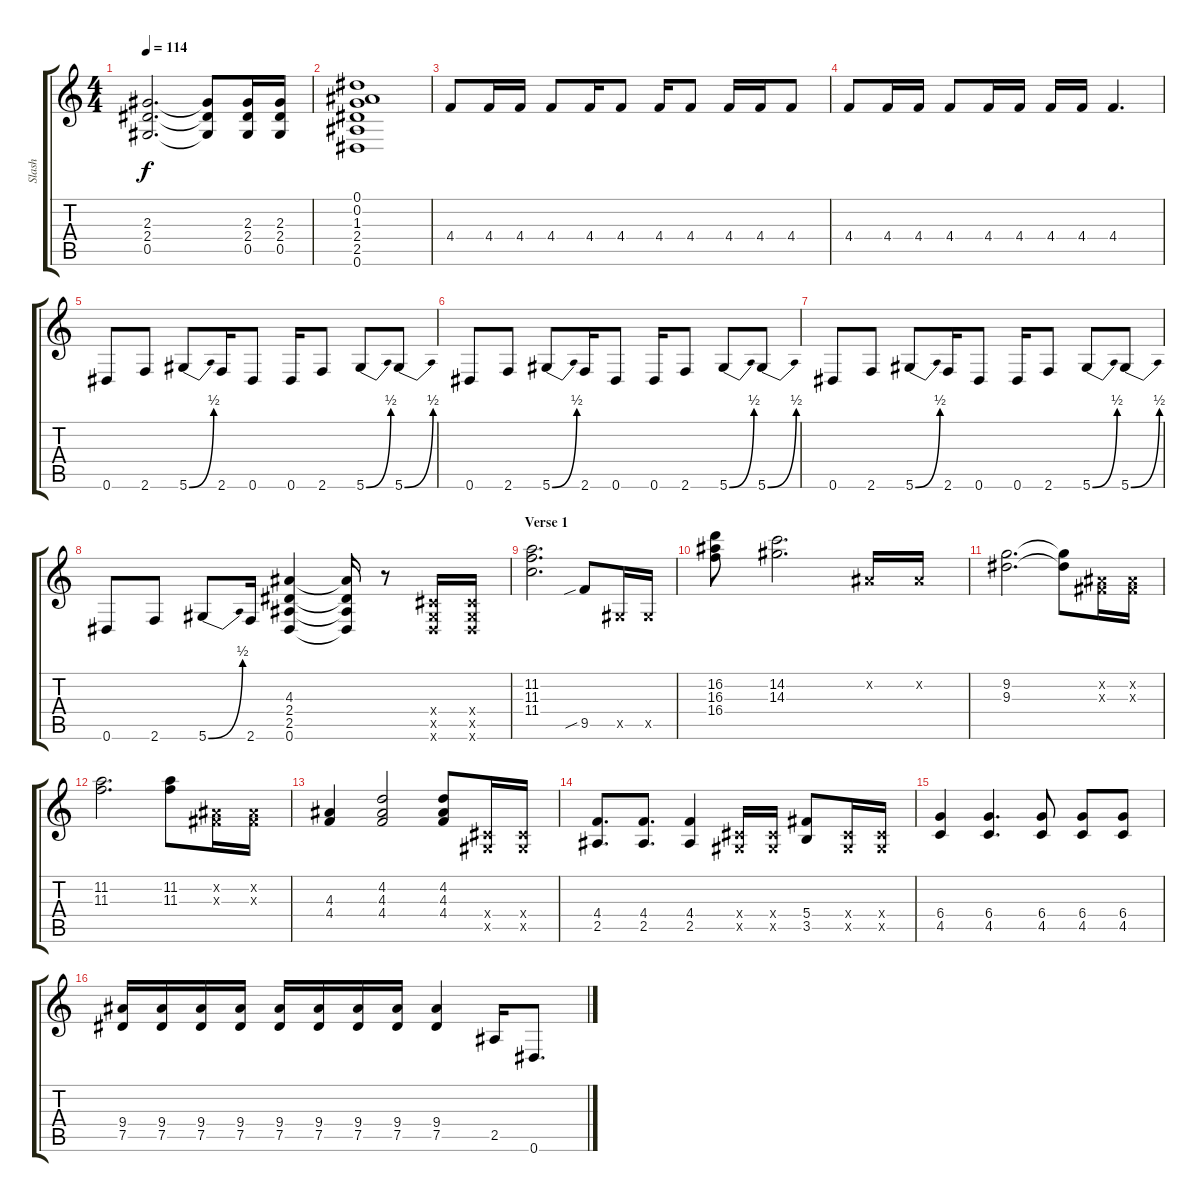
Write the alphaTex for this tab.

\track ("Slash" "Slash") {instrument distortionguitar}
\staff {score tabs}
\tuning (Eb4 Bb3 Gb3 Db3 Ab2 Eb2) {hide}
\ts (4 4)
\tempo 114
\clef g2
\ks c
(2.3 2.4 0.5).2{d dy f} (2.3{t} 2.4{t} 0.5{t}).8 (2.3 2.4 0.5).16 (2.3 2.4 0.5).16 |
(0.1 0.2 1.3 2.4 2.5 0.6).1 |
4.4.8 4.4.16 4.4.16 4.4.8 4.4.16 4.4.8 4.4.16 4.4.8 4.4.16 4.4.16 4.4.8 |
4.4.8 4.4.16 4.4.16 4.4.8 4.4.16 4.4.16 4.4.16 4.4.16 4.4.4{d} |
0.6.8 2.6.8 5.6{be (bend 0 0 60 2)}.8 2.6.16 0.6.8 0.6.16 2.6.8 5.6{be (bend 0 0 60 2)}.8 5.6{be (bend 0 0 60 2)}.8 |
0.6.8 2.6.8 5.6{be (bend 0 0 60 2)}.8 2.6.16 0.6.8 0.6.16 2.6.8 5.6{be (bend 0 0 60 2)}.8 5.6{be (bend 0 0 60 2)}.8 |
0.6.8 2.6.8 5.6{be (bend 0 0 60 2)}.8 2.6.16 0.6.8 0.6.16 2.6.8 5.6{be (bend 0 0 60 2)}.8 5.6{be (bend 0 0 60 2)}.8 |
0.6.8 2.6.8 5.6{be (bend 0 0 60 2)}.8 2.6.16 (4.3 2.4 2.5 0.6).4 (4.3{t} 2.4{t} 2.5{t} 0.6{t}).16 r.8 (0.4{x} 0.5{x} 0.6{x}).16 (0.4{x} 0.5{x} 0.6{x}).16 |
\section ("" "Verse 1")
(11.2 11.3 11.4).2{d} 9.5{sib}.8 0.5{x}.16 0.5{x}.16 |
(16.2 16.3 16.4).8 (14.2 14.3).2{d} 0.2{x}.16 0.2{x}.16 |
(9.2 9.3).2{d} (9.2{t} 9.3{t}).8 (0.2{x} 0.3{x}).16 (0.2{x} 0.3{x}).16 |
(11.2 11.3).2{d} (11.2 11.3).8 (0.2{x} 0.3{x}).16 (0.2{x} 0.3{x}).16 |
(4.3 4.4).4 (4.2 4.3 4.4).2 (4.2 4.3 4.4).8 (0.4{x} 0.5{x}).16 (0.4{x} 0.5{x}).16 |
(4.4 2.5).8{d} (4.4 2.5).8{d} (4.4 2.5).4 (0.4{x} 0.5{x}).16 (0.4{x} 0.5{x}).16 (5.4 3.5).8 (0.4{x} 0.5{x}).16 (0.4{x} 0.5{x}).16 |
(6.4 4.5).4 (6.4 4.5).4{d} (6.4 4.5).8 (6.4 4.5).8 (6.4 4.5).8 |
(9.4 7.5).16 (9.4 7.5).16 (9.4 7.5).16 (9.4 7.5).16 (9.4 7.5).16 (9.4 7.5).16 (9.4 7.5).16 (9.4 7.5).16 (9.4 7.5).4 2.5.16 0.6.8{d}
